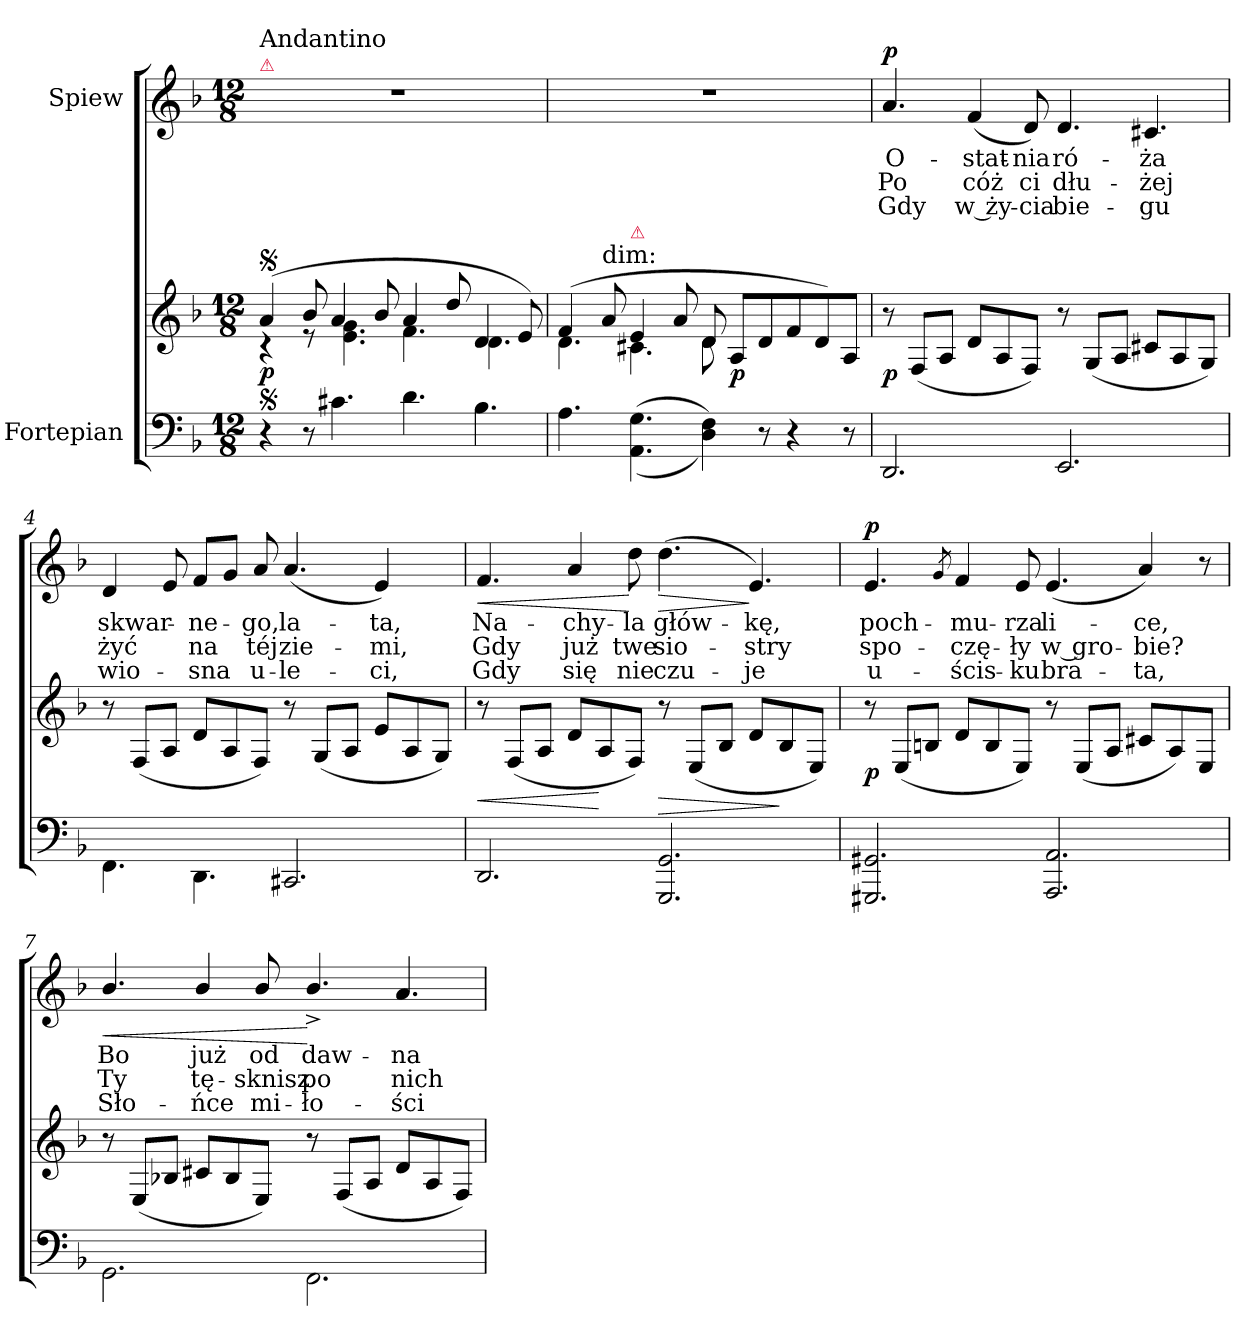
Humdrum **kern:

**kern	**kern	**dynam	**kern	**text	**text	**text	**dynam
*part2	*part2	*part2	*part1	*part1	*part1	*part1	*part1
*staff3	*staff2	*staff2/3	*staff1	*staff1	*staff1	*staff1	*staff1
*I"Fortepian	*	*	*I"Spiew	*	*	*	*
*clefF4	*clefG2	*	*clefG2	*	*	*	*
*k[b-]	*k[b-]	*	*k[b-]	*	*	*	*
*M12/8	*M12/8	*	*M12/8	*	*	*	*
=1	=1	=1	=1	=1	=1	=1	=1
*	*^	*	*	*	*	*	*
!	!	!	!	!LO:TX:a:color=crimson:t=⚠	!	!	!	!
!	!	!	!	!LO:TX:a:t=Andantino	!	!	!	!
!	!LO:TX:a:t=[segno]	!	!	!	!	!	!	!
!LO:TX:a:t=[segno]	!	!	!	!	!	!	!	!
4r	(4a/	4r	p.	1.r	.	.	.	.
8r	8b-/	8r	.	.	.	.	.	.
4.c#X\	4a/	4.e\ 4.g\	.	.	.	.	.	.
.	8b-/	.	.	.	.	.	.	.
4.d\	4a/	4.f\	.	.	.	.	.	.
.	8dd/	.	.	.	.	.	.	.
4.B-\	4d/	4.d\	.	.	.	.	.	.
.	8e/)	.	.	.	.	.	.	.
=2	=2	=2	=2	=2	=2	=2	=2	=2
!	!	!	!	!LO:N:vis=1	!	!	!	!
4.A\	(4f/	4.d\	.	1.r	.	.	.	.
!	!LO:TX:a:t=dim&colon;	!	!	!	!	!	!	!
.	8a/	.	.	.	.	.	.	.
!	!LO:TX:a:color=crimson:t=⚠	!	!	!	!	!	!	!
(<(>4.AA\ 4.G\	4e/	4.c#X\	.	.	.	.	.	.
.	8a/	.	.	.	.	.	.	.
4D\ 4F\))	8d/	8d\	.	.	.	.	.	.
.	8A/L	8ryy	p.	.	.	.	.	.
8r	8d/	2ryy	.	.	.	.	.	.
4r	8f/	.	.	.	.	.	.	.
.	8d/)	.	.	.	.	.	.	.
8r	8A/J	.	.	.	.	.	.	.
*	*v	*v	*	*	*	*	*	*
=3	=3	=3	=3	=3	=3	=3	=3
!	!	!	!	!	!	!	!LO:DY:a
2.DD/	8r	p	4.a/	O-	Po	Gdy	p
.	(8F/L	.	.	.	.	.	.
.	8A/J	.	.	.	.	.	.
.	8d/L	.	(4f/	-stat-	cóż	w ży-	.
.	8A/	.	.	.	.	.	.
.	8F/J)	.	8d/)	-nia	ci	-cia	.
2.EE/	8r	.	4.d/	ró-	dłu-	bie-	.
.	(8G/L	.	.	.	.	.	.
.	8A/J	.	.	.	.	.	.
.	8c#X/L	.	4.c#X/	-ża	-żej	-gu	.
.	8A/	.	.	.	.	.	.
.	8G/J)	.	.	.	.	.	.
=4	=4	=4	=4	=4	=4	=4	=4
4.FF\	8r	.	4d/	skwar-	żyć	wio-	.
.	(8F/L	.	.	.	.	.	.
.	8A/J	.	8e/	.	.	.	.
4.DD\	8d/L	.	8f/L	-ne-	na	-sna	.
.	8A/	.	8g/J	.	.	.	.
.	8F/J)	.	8a/	-go,	téj	u-	.
2.CC#X/	8r	.	(4.a/	la-	zie-	-le-	.
.	(8G/L	.	.	.	.	.	.
.	8A/J	.	.	.	.	.	.
.	8e/L	.	4e/)	-ta,	-mi,	-ci,	.
.	8A/	.	.	.	.	.	.
.	8G/J)	.	8ryy	.	.	.	.
=5	=5	=5	=5	=5	=5	=5	=5
!	!	!	!	!	!	!	!LO:HP:b
2.DD/	8r	<	4.f/	Na-	Gdy	Gdy	<
.	(8F/L	.	.	.	.	.	.
.	8A/J	.	.	.	.	.	.
.	8d/L	.	4a/	-chy-	już	się	.
.	8A/	[	.	.	.	.	.
.	8F/J)	.	8dd\	-la	twe	nie	[
!	!	!	!	!	!	!	!LO:HP:b
2.GGG/ 2.GG/	8r	>	(4.dd\	głów-	sio-	czu-	>
.	(8E/L	.	.	.	.	.	.
.	8B-/J	.	.	.	.	.	.
.	8d/L	.	4.e/)	-kę,	-stry	-je	]
.	8B-/	]	.	.	.	.	.
.	8E/J)	.	.	.	.	.	.
=6	=6	=6	=6	=6	=6	=6	=6
!	!	!	!	!	!	!	!LO:DY:b
2.GGG#X/ 2.GG#X/	8r	p	4.e/	poch-	spo-	u-	p
.	(8E/L	.	.	.	.	.	.
.	8Bn/J	.	.	.	.	.	.
.	.	.	8qg/	.	.	.	.
.	8d/L	.	4f/	-mu-	-czę-	-ścis-	.
.	8B/	.	.	.	.	.	.
.	8E/J)	.	8e/	-rza	-ły	-ku	.
2.AAA/ 2.AA/	8r	.	(4.e/	li-	w gro-	bra-	.
.	(8E/L	.	.	.	.	.	.
.	8A/J	.	.	.	.	.	.
.	8c#X/L	.	4a/)	-ce,	-bie?	-ta,	.
.	8A/)	.	.	.	.	.	.
.	8E/J	.	8r	.	.	.	.
=7	=7	=7	=7	=7	=7	=7	=7
!	!	!	!	!	!	!	!LO:HP:b
2.GG\	8r	.	4.b-/	Bo	Ty	Sło-	<
.	(8E/L	.	.	.	.	.	.
.	8B-X/J	.	.	.	.	.	.
.	8c#X/L	.	4b-/	już	tę-	-ńce	.
.	8B-/	.	.	.	.	.	.
.	8E/J)	.	8b-/	od	-sknisz	mi-	.
2.FF\	8r	.	4.b-^>/	daw-	po	-ło-	[
.	(8F/L	.	.	.	.	.	.
.	8A/J	.	.	.	.	.	.
.	8d/L	.	4.a/	-na	nich	-ści	.
.	8A/	.	.	.	.	.	.
.	8F/J)	.	.	.	.	.	.
=	=	=	=	=	=	=	=
*-	*-	*-	*-	*-	*-	*-	*-
